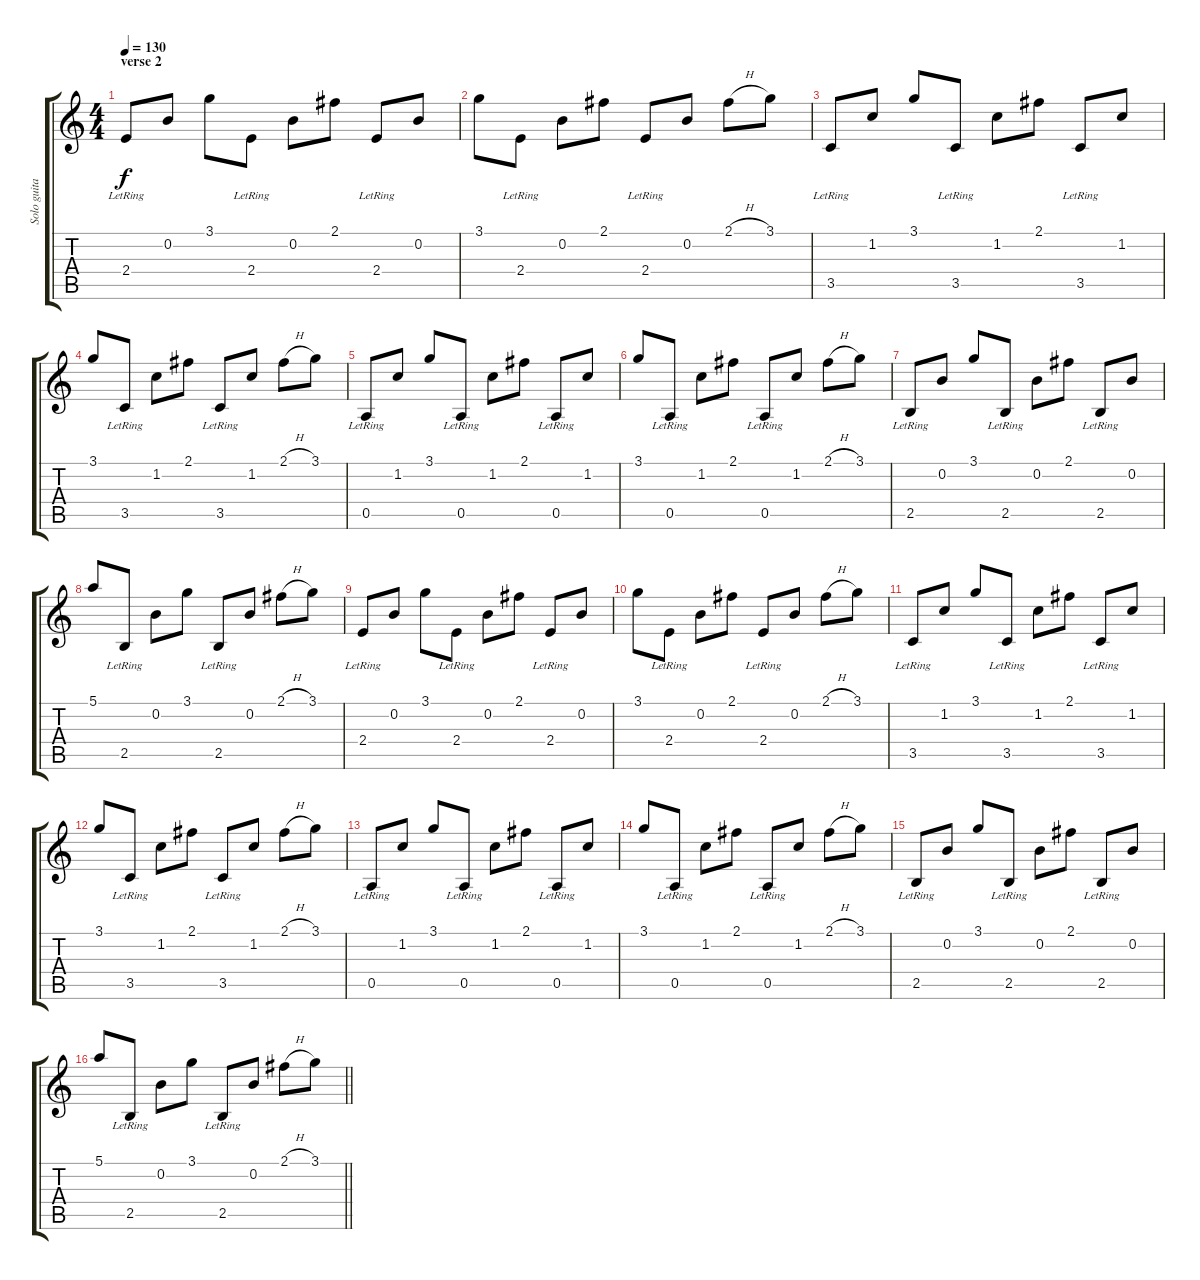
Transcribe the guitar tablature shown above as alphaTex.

\track ("Solo guitar" "Solo guita") {instrument acousticguitarsteel}
\staff {score tabs}
\tuning (E4 B3 G3 D3 A2 E2) {hide}
\ts (4 4)
\section ("" "verse 2")
\tempo 130
\clef g2
\ks c
2.4{lr}.8{dy f} 0.2.8 3.1.8 2.4{lr}.8 0.2.8 2.1.8 2.4{lr}.8 0.2.8 |
3.1.8 2.4{lr}.8 0.2.8 2.1.8 2.4{lr}.8 0.2.8 2.1{h}.8 3.1.8 |
3.5{lr}.8 1.2.8 3.1.8 3.5{lr}.8 1.2.8 2.1.8 3.5{lr}.8 1.2.8 |
3.1.8 3.5{lr}.8 1.2.8 2.1.8 3.5{lr}.8 1.2.8 2.1{h}.8 3.1.8 |
0.5{lr}.8 1.2.8 3.1.8 0.5{lr}.8 1.2.8 2.1.8 0.5{lr}.8 1.2.8 |
3.1.8 0.5{lr}.8 1.2.8 2.1.8 0.5{lr}.8 1.2.8 2.1{h}.8 3.1.8 |
2.5{lr}.8 0.2.8 3.1.8 2.5{lr}.8 0.2.8 2.1.8 2.5{lr}.8 0.2.8 |
5.1.8 2.5{lr}.8 0.2.8 3.1.8 2.5{lr}.8 0.2.8 2.1{h}.8 3.1.8 |
2.4{lr}.8 0.2.8 3.1.8 2.4{lr}.8 0.2.8 2.1.8 2.4{lr}.8 0.2.8 |
3.1.8 2.4{lr}.8 0.2.8 2.1.8 2.4{lr}.8 0.2.8 2.1{h}.8 3.1.8 |
3.5{lr}.8 1.2.8 3.1.8 3.5{lr}.8 1.2.8 2.1.8 3.5{lr}.8 1.2.8 |
3.1.8 3.5{lr}.8 1.2.8 2.1.8 3.5{lr}.8 1.2.8 2.1{h}.8 3.1.8 |
0.5{lr}.8 1.2.8 3.1.8 0.5{lr}.8 1.2.8 2.1.8 0.5{lr}.8 1.2.8 |
3.1.8 0.5{lr}.8 1.2.8 2.1.8 0.5{lr}.8 1.2.8 2.1{h}.8 3.1.8 |
2.5{lr}.8 0.2.8 3.1.8 2.5{lr}.8 0.2.8 2.1.8 2.5{lr}.8 0.2.8 |
\barLineRight lightlight
5.1.8 2.5{lr}.8 0.2.8 3.1.8 2.5{lr}.8 0.2.8 2.1{h}.8 3.1.8
